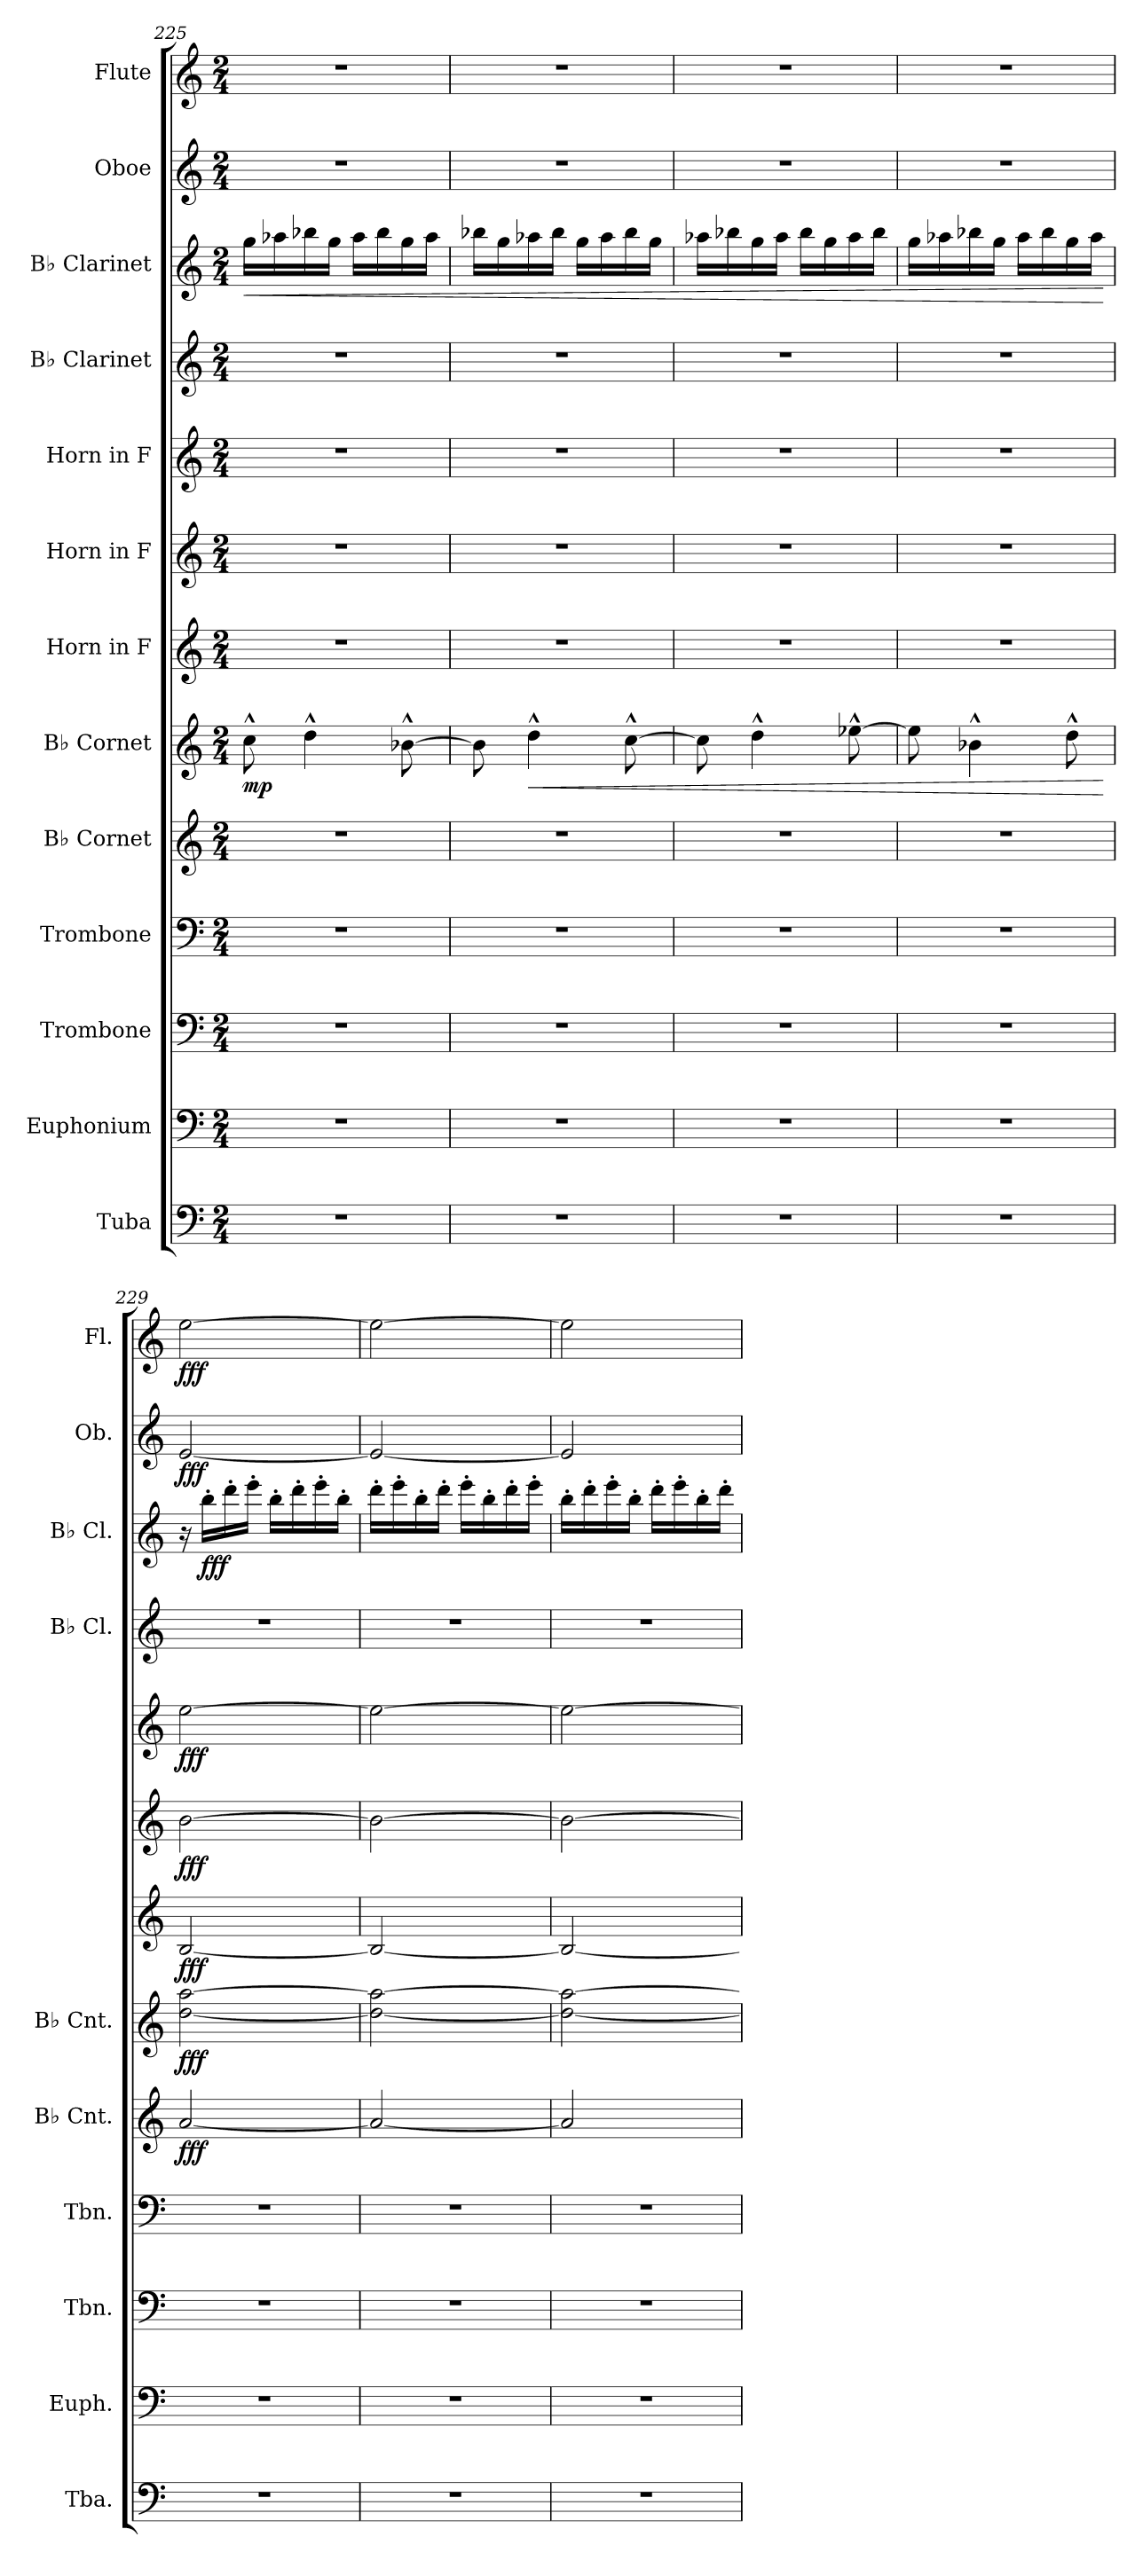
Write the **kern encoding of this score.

**kern	**kern	**kern	**kern	**kern	**dynam	**kern	**dynam	**kern	**dynam	**kern	**dynam	**kern	**dynam	**kern	**kern	**dynam	**kern	**dynam	**kern	**dynam
*part13	*part12	*part11	*part10	*part9	*part9	*part8	*part8	*part7	*part7	*part6	*part6	*part5	*part5	*part4	*part3	*part3	*part2	*part2	*part1	*part1
*staff13	*staff12	*staff11	*staff10	*staff9	*staff9	*staff8	*staff8	*staff7	*staff7	*staff6	*staff6	*staff5	*staff5	*staff4	*staff3	*staff3	*staff2	*staff2	*staff1	*staff1
*I"Tuba	*I"Euphonium	*I"Trombone	*I"Trombone	*I"B♭ Cornet	*	*I"B♭ Cornet	*	*I"Horn in F	*	*I"Horn in F	*	*I"Horn in F	*	*I"B♭ Clarinet	*I"B♭ Clarinet	*	*I"Oboe	*	*I"Flute	*
*I'Tba.	*I'Euph.	*I'Tbn.	*I'Tbn.	*I'B♭ Cnt.	*	*I'B♭ Cnt.	*	*	*	*	*	*	*	*I'B♭ Cl.	*I'B♭ Cl.	*	*I'Ob.	*	*I'Fl.	*
*clefF4	*clefF4	*clefF4	*clefF4	*clefG2	*	*clefG2	*	*clefG2	*	*clefG2	*	*clefG2	*	*clefG2	*clefG2	*	*clefG2	*	*clefG2	*
*	*	*	*	*ITrd1c2	*	*ITrd1c2	*	*ITrd4c7	*	*ITrd4c7	*	*ITrd4c7	*	*ITrd1c2	*ITrd1c2	*	*	*	*	*
*k[]	*k[]	*k[]	*k[]	*k[b-e-]	*	*k[b-e-]	*	*k[b-]	*	*k[b-]	*	*k[b-]	*	*k[b-e-]	*k[b-e-]	*	*k[]	*	*k[]	*
*M2/4	*M2/4	*M2/4	*M2/4	*M2/4	*	*M2/4	*	*M2/4	*	*M2/4	*	*M2/4	*	*M2/4	*M2/4	*	*M2/4	*	*M2/4	*
=225	=225	=225	=225	=225	=225	=225	=225	=225	=225	=225	=225	=225	=225	=225	=225	=225	=225	=225	=225	=225
!	!	!	!	!	!	!	!LO:DY:b	!	!	!	!	!	!	!	!	!LO:HP:b	!	!	!	!
2r	2r	2r	2r	2r	.	8b-^^\	mp	2r	.	2r	.	2r	.	2r	16ff\LL	<	2r	.	2r	.
.	.	.	.	.	.	.	.	.	.	.	.	.	.	.	16gg-X\	.	.	.	.	.
.	.	.	.	.	.	4cc^^\	.	.	.	.	.	.	.	.	16aa-X\	.	.	.	.	.
.	.	.	.	.	.	.	.	.	.	.	.	.	.	.	16ff\JJ	.	.	.	.	.
.	.	.	.	.	.	.	.	.	.	.	.	.	.	.	16gg-\LL	.	.	.	.	.
.	.	.	.	.	.	.	.	.	.	.	.	.	.	.	16aa-\	.	.	.	.	.
.	.	.	.	.	.	[8a-X^^\	.	.	.	.	.	.	.	.	16ff\	.	.	.	.	.
.	.	.	.	.	.	.	.	.	.	.	.	.	.	.	16gg-\JJ	.	.	.	.	.
=226	=226	=226	=226	=226	=226	=226	=226	=226	=226	=226	=226	=226	=226	=226	=226	=226	=226	=226	=226	=226
2r	2r	2r	2r	2r	.	8a-\]	.	2r	.	2r	.	2r	.	2r	16aa-X\LL	.	2r	.	2r	.
.	.	.	.	.	.	.	.	.	.	.	.	.	.	.	16ff\	.	.	.	.	.
!	!	!	!	!	!	!	!LO:HP:b	!	!	!	!	!	!	!	!	!	!	!	!	!
.	.	.	.	.	.	4cc^^\	<	.	.	.	.	.	.	.	16gg-X\	.	.	.	.	.
.	.	.	.	.	.	.	.	.	.	.	.	.	.	.	16aa-\JJ	.	.	.	.	.
.	.	.	.	.	.	.	.	.	.	.	.	.	.	.	16ff\LL	.	.	.	.	.
.	.	.	.	.	.	.	.	.	.	.	.	.	.	.	16gg-\	.	.	.	.	.
.	.	.	.	.	.	[8b-^^\	.	.	.	.	.	.	.	.	16aa-\	.	.	.	.	.
.	.	.	.	.	.	.	.	.	.	.	.	.	.	.	16ff\JJ	.	.	.	.	.
=227	=227	=227	=227	=227	=227	=227	=227	=227	=227	=227	=227	=227	=227	=227	=227	=227	=227	=227	=227	=227
2r	2r	2r	2r	2r	.	8b-\]	.	2r	.	2r	.	2r	.	2r	16gg-X\LL	.	2r	.	2r	.
.	.	.	.	.	.	.	.	.	.	.	.	.	.	.	16aa-X\	.	.	.	.	.
.	.	.	.	.	.	4cc^^\	.	.	.	.	.	.	.	.	16ff\	.	.	.	.	.
.	.	.	.	.	.	.	.	.	.	.	.	.	.	.	16gg-\JJ	.	.	.	.	.
.	.	.	.	.	.	.	.	.	.	.	.	.	.	.	16aa-\LL	.	.	.	.	.
.	.	.	.	.	.	.	.	.	.	.	.	.	.	.	16ff\	.	.	.	.	.
.	.	.	.	.	.	[8dd-X^^\	.	.	.	.	.	.	.	.	16gg-\	.	.	.	.	.
.	.	.	.	.	.	.	.	.	.	.	.	.	.	.	16aa-\JJ	.	.	.	.	.
!!LO:PB:g=z
=228	=228	=228	=228	=228	=228	=228	=228	=228	=228	=228	=228	=228	=228	=228	=228	=228	=228	=228	=228	=228
2r	2r	2r	2r	2r	.	8dd-\]	.	2r	.	2r	.	2r	.	2r	16ff\LL	.	2r	.	2r	.
.	.	.	.	.	.	.	.	.	.	.	.	.	.	.	16gg-X\	.	.	.	.	.
.	.	.	.	.	.	4a-X^^\	.	.	.	.	.	.	.	.	16aa-X\	.	.	.	.	.
.	.	.	.	.	.	.	.	.	.	.	.	.	.	.	16ff\JJ	.	.	.	.	.
.	.	.	.	.	.	.	.	.	.	.	.	.	.	.	16gg-\LL	.	.	.	.	.
.	.	.	.	.	.	.	.	.	.	.	.	.	.	.	16aa-\	.	.	.	.	.
.	.	.	.	.	.	8cc^^\	.	.	.	.	.	.	.	.	16ff\	.	.	.	.	.
.	.	.	.	.	.	.	.	.	.	.	.	.	.	.	16gg-\JJ	.	.	.	.	.
.	.	.	.	.	.	.	[	.	.	.	.	.	.	.	.	[	.	.	.	.
=229	=229	=229	=229	=229	=229	=229	=229	=229	=229	=229	=229	=229	=229	=229	=229	=229	=229	=229	=229	=229
!	!	!	!	!	!LO:DY:b	!	!LO:DY:b	!	!LO:DY:b	!	!LO:DY:b	!	!LO:DY:b	!	!	!	!	!LO:DY:b	!	!LO:DY:b
2r	2r	2r	2r	[2g/	fff	[2cc\ [2gg\	fff	[2E/	fff	[2e\	fff	[2a\	fff	2r	16r	.	[2e/	fff	[2ee\	fff
!	!	!	!	!	!	!	!	!	!	!	!	!	!	!	!	!LO:DY:b	!	!	!	!
.	.	.	.	.	.	.	.	.	.	.	.	.	.	.	16aa'\LL	fff	.	.	.	.
.	.	.	.	.	.	.	.	.	.	.	.	.	.	.	16ccc'\	.	.	.	.	.
.	.	.	.	.	.	.	.	.	.	.	.	.	.	.	16ddd'\JJ	.	.	.	.	.
.	.	.	.	.	.	.	.	.	.	.	.	.	.	.	16aa'\LL	.	.	.	.	.
.	.	.	.	.	.	.	.	.	.	.	.	.	.	.	16ccc'\	.	.	.	.	.
.	.	.	.	.	.	.	.	.	.	.	.	.	.	.	16ddd'\	.	.	.	.	.
.	.	.	.	.	.	.	.	.	.	.	.	.	.	.	16aa'\JJ	.	.	.	.	.
=230	=230	=230	=230	=230	=230	=230	=230	=230	=230	=230	=230	=230	=230	=230	=230	=230	=230	=230	=230	=230
2r	2r	2r	2r	2g/_	.	2cc\_ 2gg\_	.	2E/_	.	2e\_	.	2a\_	.	2r	16ccc'\LL	.	2e/_	.	2ee\_	.
.	.	.	.	.	.	.	.	.	.	.	.	.	.	.	16ddd'\	.	.	.	.	.
.	.	.	.	.	.	.	.	.	.	.	.	.	.	.	16aa'\	.	.	.	.	.
.	.	.	.	.	.	.	.	.	.	.	.	.	.	.	16ccc'\JJ	.	.	.	.	.
.	.	.	.	.	.	.	.	.	.	.	.	.	.	.	16ddd'\LL	.	.	.	.	.
.	.	.	.	.	.	.	.	.	.	.	.	.	.	.	16aa'\	.	.	.	.	.
.	.	.	.	.	.	.	.	.	.	.	.	.	.	.	16ccc'\	.	.	.	.	.
.	.	.	.	.	.	.	.	.	.	.	.	.	.	.	16ddd'\JJ	.	.	.	.	.
=231	=231	=231	=231	=231	=231	=231	=231	=231	=231	=231	=231	=231	=231	=231	=231	=231	=231	=231	=231	=231
2r	2r	2r	2r	2g/]	.	2cc\_ 2gg\_	.	2E/_	.	2e\_	.	2a\_	.	2r	16aa'\LL	.	2e/]	.	2ee\]	.
.	.	.	.	.	.	.	.	.	.	.	.	.	.	.	16ccc'\	.	.	.	.	.
.	.	.	.	.	.	.	.	.	.	.	.	.	.	.	16ddd'\	.	.	.	.	.
.	.	.	.	.	.	.	.	.	.	.	.	.	.	.	16aa'\JJ	.	.	.	.	.
.	.	.	.	.	.	.	.	.	.	.	.	.	.	.	16ccc'\LL	.	.	.	.	.
.	.	.	.	.	.	.	.	.	.	.	.	.	.	.	16ddd'\	.	.	.	.	.
.	.	.	.	.	.	.	.	.	.	.	.	.	.	.	16aa'\	.	.	.	.	.
.	.	.	.	.	.	.	.	.	.	.	.	.	.	.	16ccc'\JJ	.	.	.	.	.
=	=	=	=	=	=	=	=	=	=	=	=	=	=	=	=	=	=	=	=	=
*-	*-	*-	*-	*-	*-	*-	*-	*-	*-	*-	*-	*-	*-	*-	*-	*-	*-	*-	*-	*-
